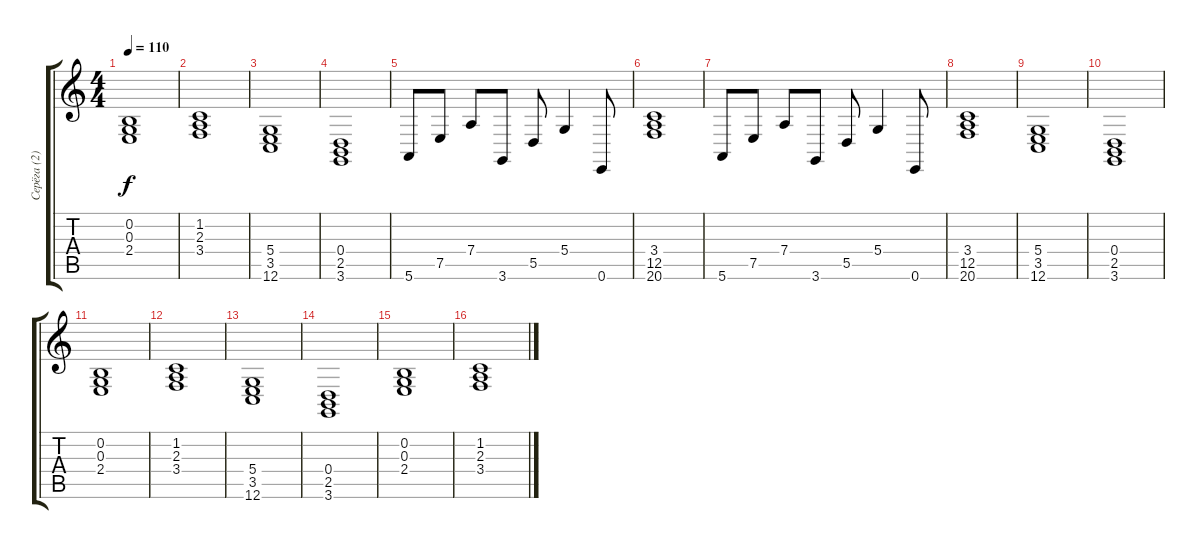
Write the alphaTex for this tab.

\track ("Серёга (2)" "Серёга (2)") {instrument stringensemble1}
\staff {score tabs}
\tuning (E4 B3 G3 D3 A2 E2) {hide}
\ts (4 4)
\tempo 110
\clef g2
\ks c
(0.2 0.3 2.4).1{dy f} |
(1.2 2.3 3.4).1 |
(5.4 3.5 12.6).1 |
(0.4 2.5 3.6).1 |
5.6.8 7.5.8 7.4.8 3.6.8 5.5.8 5.4.4 0.6.8 |
(3.4 12.5 20.6).1 |
5.6.8 7.5.8 7.4.8 3.6.8 5.5.8 5.4.4 0.6.8 |
(3.4 12.5 20.6).1 |
(5.4 3.5 12.6).1 |
(0.4 2.5 3.6).1 |
(0.2 0.3 2.4).1 |
(1.2 2.3 3.4).1 |
(5.4 3.5 12.6).1 |
(0.4 2.5 3.6).1 |
(0.2 0.3 2.4).1 |
(1.2 2.3 3.4).1
